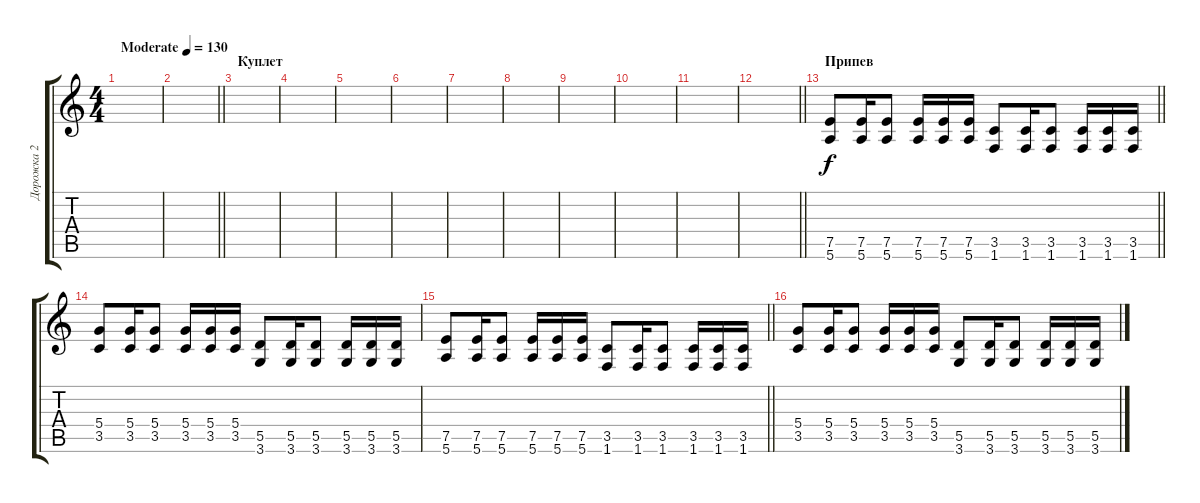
\track ("Дорожка 2" "Дорожка 2") {instrument distortionguitar}
\staff {score tabs}
\tuning (E4 B3 G3 D3 A2 E2) {hide}
\ts (4 4)
\tempo (130 "Moderate")
\clef g2
\ks c
|
\barLineRight lightlight
|
\section ("" "Куплет")
|
|
|
|
|
|
|
|
|
\barLineRight lightlight
|
\section ("" "Припев")
\barLineRight lightlight
(7.5 5.6).8 (7.5 5.6).16 (7.5 5.6).8 (7.5 5.6).16 (7.5 5.6).16 (7.5 5.6).16 (3.5 1.6).8 (3.5 1.6).16 (3.5 1.6).8 (3.5 1.6).16 (3.5 1.6).16 (3.5 1.6).16 |
\section ("" "")
(5.4 3.5).8 (5.4 3.5).16 (5.4 3.5).8 (5.4 3.5).16 (5.4 3.5).16 (5.4 3.5).16 (5.5 3.6).8 (5.5 3.6).16 (5.5 3.6).8 (5.5 3.6).16 (5.5 3.6).16 (5.5 3.6).16 |
\barLineRight lightlight
(7.5 5.6).8 (7.5 5.6).16 (7.5 5.6).8 (7.5 5.6).16 (7.5 5.6).16 (7.5 5.6).16 (3.5 1.6).8 (3.5 1.6).16 (3.5 1.6).8 (3.5 1.6).16 (3.5 1.6).16 (3.5 1.6).16 |
(5.4 3.5).8 (5.4 3.5).16 (5.4 3.5).8 (5.4 3.5).16 (5.4 3.5).16 (5.4 3.5).16 (5.5 3.6).8 (5.5 3.6).16 (5.5 3.6).8 (5.5 3.6).16 (5.5 3.6).16 (5.5 3.6).16
